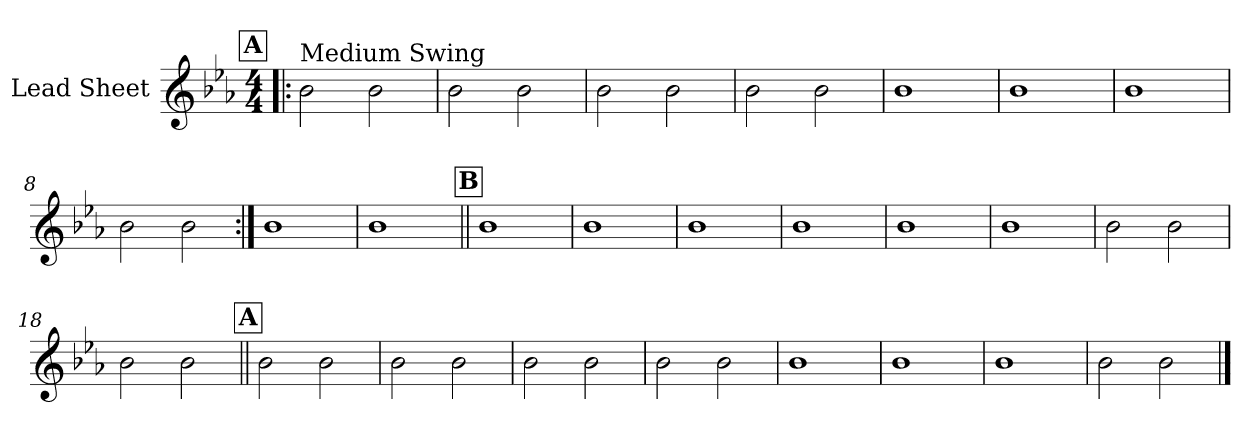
**kern
*part1
*staff1
*I"Lead Sheet
*clefG2
*k[b-e-a-]
*c:
*M4/4
!!LO:REH:place=s1:a:fs=14:t=A
=1!|:
!LO:TX:a:t=Medium Swing
2b-\
2b-\
=2
2b-\
2b-\
=3
2b-\
2b-\
=4
2b-\
2b-\
!!LO:LB:g=z
=5
1b-
=6
1b-
=7
1b-
=8
2b-\
2b-\
!!LO:LB:g=z
=9:|!
1b-
=10
1b-
!!LO:LB:g=z
!!LO:REH:place=s1:a:fs=14:t=B
=11||
1b-
=12
1b-
=13
1b-
=14
1b-
!!LO:LB:g=z
=15
1b-
=16
1b-
=17
2b-\
2b-\
=18
2b-\
2b-\
!!LO:LB:g=z
!!LO:REH:place=s1:a:fs=14:t=A
=19||
2b-\
2b-\
=20
2b-\
2b-\
=21
2b-\
2b-\
=22
2b-\
2b-\
!!LO:LB:g=z
=23
1b-
=24
1b-
=25
1b-
=26
2b-\
2b-\
==
*-
